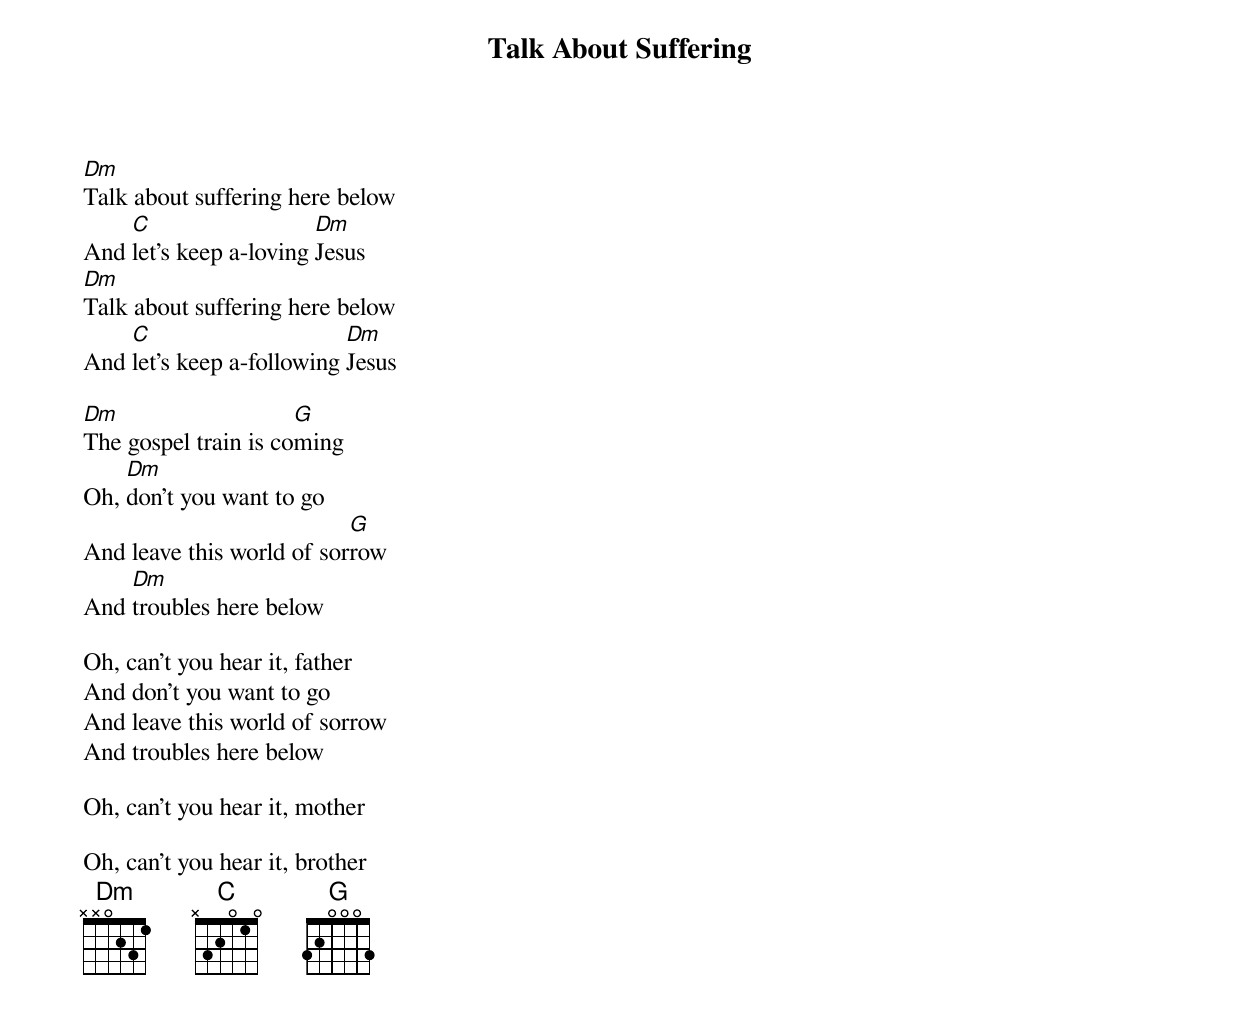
{title: Talk About Suffering}

[Dm]Talk about suffering here below
And [C]let's keep a-loving [Dm]Jesus
[Dm]Talk about suffering here below
And [C]let's keep a-following [Dm]Jesus

[Dm]The gospel train is co[G]ming
Oh, [Dm]don't you want to go
And leave this world of sor[G]row
And [Dm]troubles here below

Oh, can't you hear it, father
And don't you want to go
And leave this world of sorrow
And troubles here below

Oh, can't you hear it, mother

Oh, can't you hear it, brother
